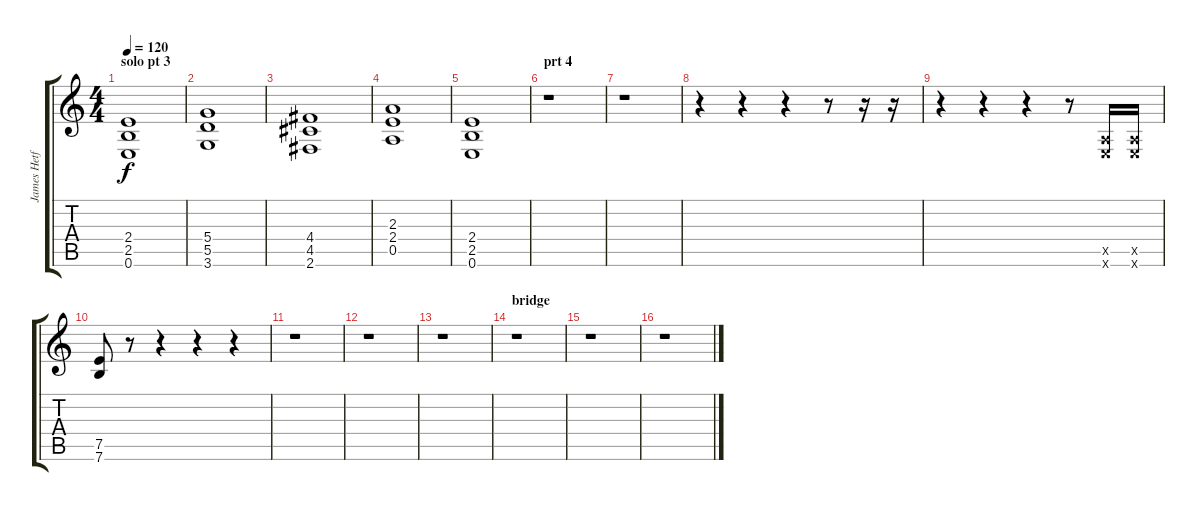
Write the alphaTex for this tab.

\track ("James Hetfield" "James Hetf") {instrument overdrivenguitar}
\staff {score tabs}
\tuning (E4 B3 G3 D3 A2 E2) {hide}
\ts (4 4)
\section ("" "solo pt 3")
\tempo 120
\clef g2
\ks c
(2.4 2.5 0.6).1{dy f} |
(5.4 5.5 3.6).1 |
(4.4 4.5 2.6).1 |
(2.3 2.4 0.5).1 |
(2.4 2.5 0.6).1 |
\section ("" "prt 4")
r.1 |
r.1 |
r.4 r.4 r.4 r.8 r.16 r.16 |
r.4 r.4 r.4 r.8 (0.5{x} 0.6{x}).16 (0.5{x} 0.6{x}).16 |
(7.5 7.6).8 r.8 r.4 r.4 r.4 |
r.1 |
r.1 |
r.1 |
\section ("" "bridge")
r.1 |
r.1 |
r.1
